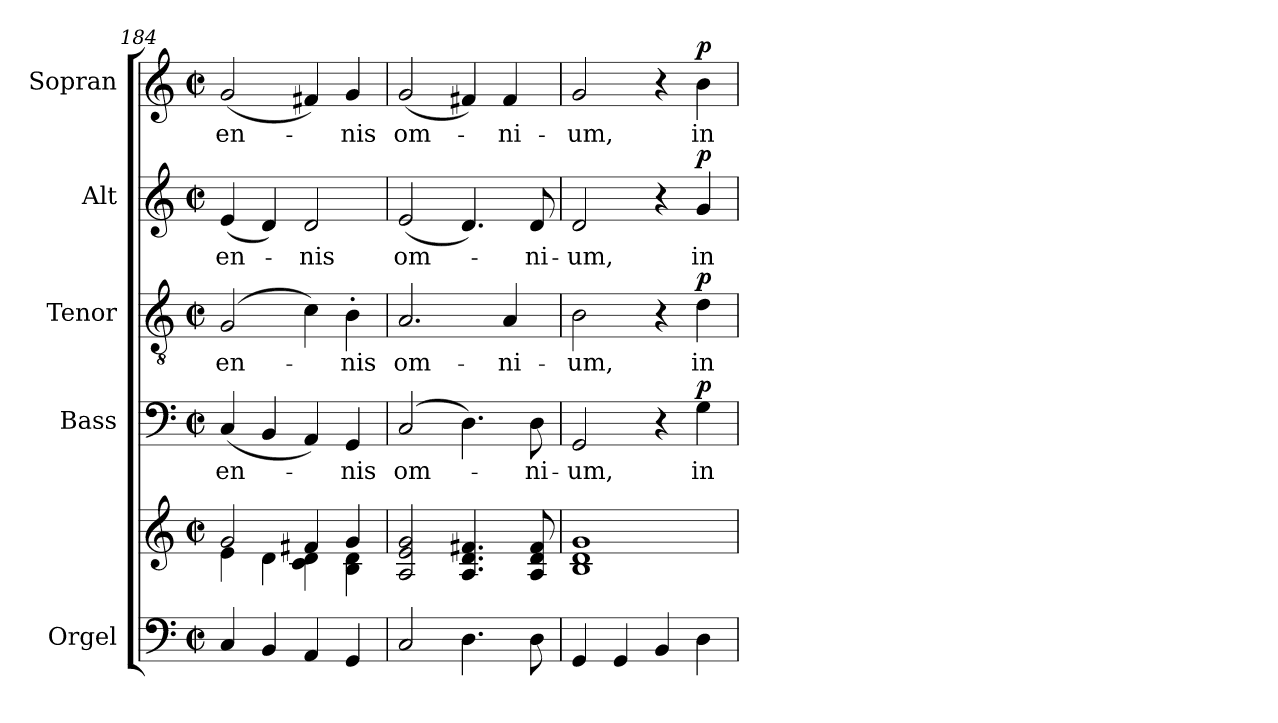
**kern	**kern	**kern	**text	**dynam	**kern	**text	**dynam	**kern	**text	**dynam	**kern	**text	**dynam
*part5	*part5	*part4	*part4	*part4	*part3	*part3	*part3	*part2	*part2	*part2	*part1	*part1	*part1
*staff6	*staff5	*staff4	*staff4	*staff4	*staff3	*staff3	*staff3	*staff2	*staff2	*staff2	*staff1	*staff1	*staff1
*I"Orgel	*	*I"Bass	*	*	*I"Tenor	*	*	*I"Alt	*	*	*I"Sopran	*	*
*I'Org.	*	*I'B.	*	*	*I'T.	*	*	*I'A.	*	*	*I'S.	*	*
*clefF4	*clefG2	*clefF4	*	*	*clefGv2	*	*	*clefG2	*	*	*clefG2	*	*
*k[]	*k[]	*k[]	*	*	*k[]	*	*	*k[]	*	*	*k[]	*	*
*C:	*C:	*C:	*	*	*C:	*	*	*C:	*	*	*C:	*	*
*M2/2	*M2/2	*M2/2	*	*	*M2/2	*	*	*M2/2	*	*	*M2/2	*	*
*met(c|)	*met(c|)	*met(c|)	*	*	*met(c|)	*	*	*met(c|)	*	*	*met(c|)	*	*
=184	=184	=184	=184	=184	=184	=184	=184	=184	=184	=184	=184	=184	=184
*	*^	*	*	*	*	*	*	*	*	*	*	*	*
!	!	!	!	!LO:LY:b	!	!	!LO:LY:b	!	!	!LO:LY:b	!	!	!LO:LY:b	!
4C/	2g/	4e\	(<4C/	-en-	.	(2G/	-en-	.	(<4e/	-en-	.	(<2g/	-en-	.
4BB/	.	4d\	4BB/	.	.	.	.	.	4d/)	.	.	.	.	.
!	!	!	!	!	!	!	!	!	!	!LO:LY:b	!	!	!	!
4AA/	4f#X/	4c\ 4d\	4AA/)	.	.	4c\)	.	.	2d/	-nis	.	4f#X/)	.	.
!	!	!	!	!LO:LY:b	!	!	!LO:LY:b	!	!	!	!	!	!LO:LY:b	!
4GG/	4g/	4B\ 4d\	4GG/	-nis	.	4B'>\	-nis	.	.	.	.	4g/	-nis	.
=185	=185	=185	=185	=185	=185	=185	=185	=185	=185	=185	=185	=185	=185	=185
!	!	!	!	!LO:LY:b	!	!	!LO:LY:b	!	!	!LO:LY:b	!	!	!LO:LY:b	!
*	*v	*v	*	*	*	*	*	*	*	*	*	*	*	*
2C/	2A/ 2e/ 2g/	(2C/	om-	.	2.A/	om-	.	(<2e/	om-	.	(<2g/	om-	.
4.D\	4.A/ 4.d/ 4.f#X/	4.D\)	.	.	.	.	.	4.d/)	.	.	4f#X/)	.	.
!	!	!	!	!	!	!LO:LY:b	!	!	!	!	!	!LO:LY:b	!
.	.	.	.	.	4A/	-ni-	.	.	.	.	4f#/	-ni-	.
!	!	!	!LO:LY:b	!	!	!	!	!	!LO:LY:b	!	!	!	!
8D\	8A/ 8d/ 8f#/	8D\	-ni-	.	.	.	.	8d/	-ni-	.	.	.	.
=186	=186	=186	=186	=186	=186	=186	=186	=186	=186	=186	=186	=186	=186
!	!	!	!LO:LY:b	!	!	!LO:LY:b	!	!	!LO:LY:b	!	!	!LO:LY:b	!
4GG/	1B 1d 1g	2GG/	-um,	.	2B\	-um,	.	2d/	-um,	.	2g/	-um,	.
4GG/	.	.	.	.	.	.	.	.	.	.	.	.	.
4BB/	.	4r	.	.	4r	.	.	4r	.	.	4r	.	.
!	!	!	!LO:LY:b	!LO:DY:a	!	!LO:LY:b	!LO:DY:a	!	!LO:LY:b	!LO:DY:a	!	!LO:LY:b	!LO:DY:a
4D\	.	4G\	in-	p	4d\	in-	p	4g/	in-	p	4b\	in-	p
=	=	=	=	=	=	=	=	=	=	=	=	=	=
*-	*-	*-	*-	*-	*-	*-	*-	*-	*-	*-	*-	*-	*-
